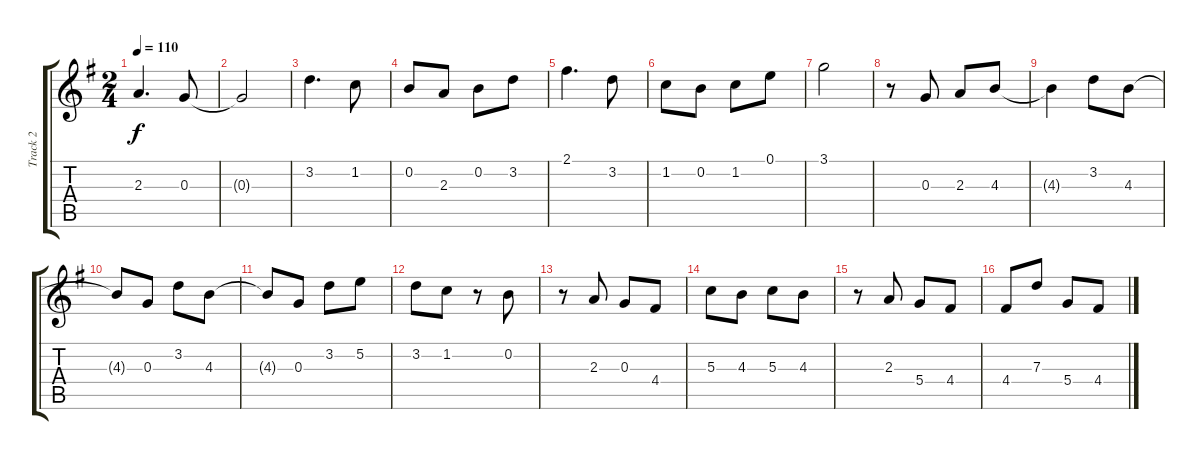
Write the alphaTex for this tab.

\track ("Track 2" "Track 2") {instrument acousticguitarnylon}
\staff {score tabs}
\tuning (E4 B3 G3 D3 A2 E2) {hide}
\ts (2 4)
\tempo 110
\clef g2
\ks g
2.3.4{d dy f} 0.3.8 |
0.3{t}.2 |
3.2.4{d} 1.2.8 |
0.2.8 2.3.8 0.2.8 3.2.8 |
2.1.4{d} 3.2.8 |
1.2.8 0.2.8 1.2.8 0.1.8 |
3.1.2 |
r.8 0.3.8 2.3.8 4.3.8 |
4.3{t}.4 3.2.8 4.3.8 |
4.3{t}.8 0.3.8 3.2.8 4.3.8 |
4.3{t}.8 0.3.8 3.2.8 5.2.8 |
3.2.8 1.2.8 r.8 0.2.8 |
r.8 2.3.8 0.3.8 4.4.8 |
5.3.8 4.3.8 5.3.8 4.3.8 |
r.8 2.3.8 5.4.8 4.4.8 |
4.4.8 7.3.8 5.4.8 4.4.8
